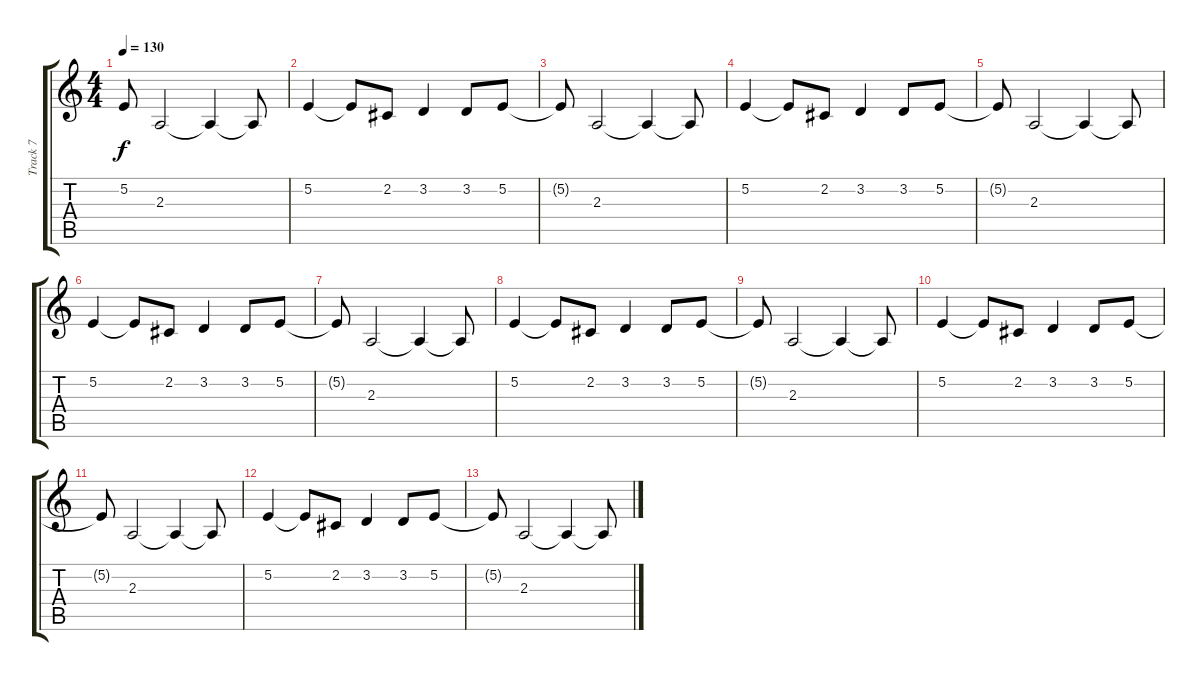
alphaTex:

\track ("Track 7" "Track 7") {instrument electricgrandpiano}
\staff {score tabs}
\tuning (E4 B3 G3 D3 A2 E2) {hide}
\ts (4 4)
\tempo 130
\clef g2
\ks c
5.2{t}.8{dy f} 2.3.2 2.3{t}.4 2.3{t}.8 |
5.2.4 5.2{t}.8 2.2.8 3.2.4 3.2.8 5.2.8 |
5.2{t}.8 2.3.2 2.3{t}.4 2.3{t}.8 |
5.2.4 5.2{t}.8 2.2.8 3.2.4 3.2.8 5.2.8 |
5.2{t}.8 2.3.2 2.3{t}.4 2.3{t}.8 |
5.2.4 5.2{t}.8 2.2.8 3.2.4 3.2.8 5.2.8 |
5.2{t}.8 2.3.2 2.3{t}.4 2.3{t}.8 |
5.2.4 5.2{t}.8 2.2.8 3.2.4 3.2.8 5.2.8 |
5.2{t}.8 2.3.2 2.3{t}.4 2.3{t}.8 |
5.2.4 5.2{t}.8 2.2.8 3.2.4 3.2.8 5.2.8 |
5.2{t}.8 2.3.2 2.3{t}.4 2.3{t}.8 |
5.2.4 5.2{t}.8 2.2.8 3.2.4 3.2.8 5.2.8 |
5.2{t}.8 2.3.2 2.3{t}.4 2.3{t}.8
